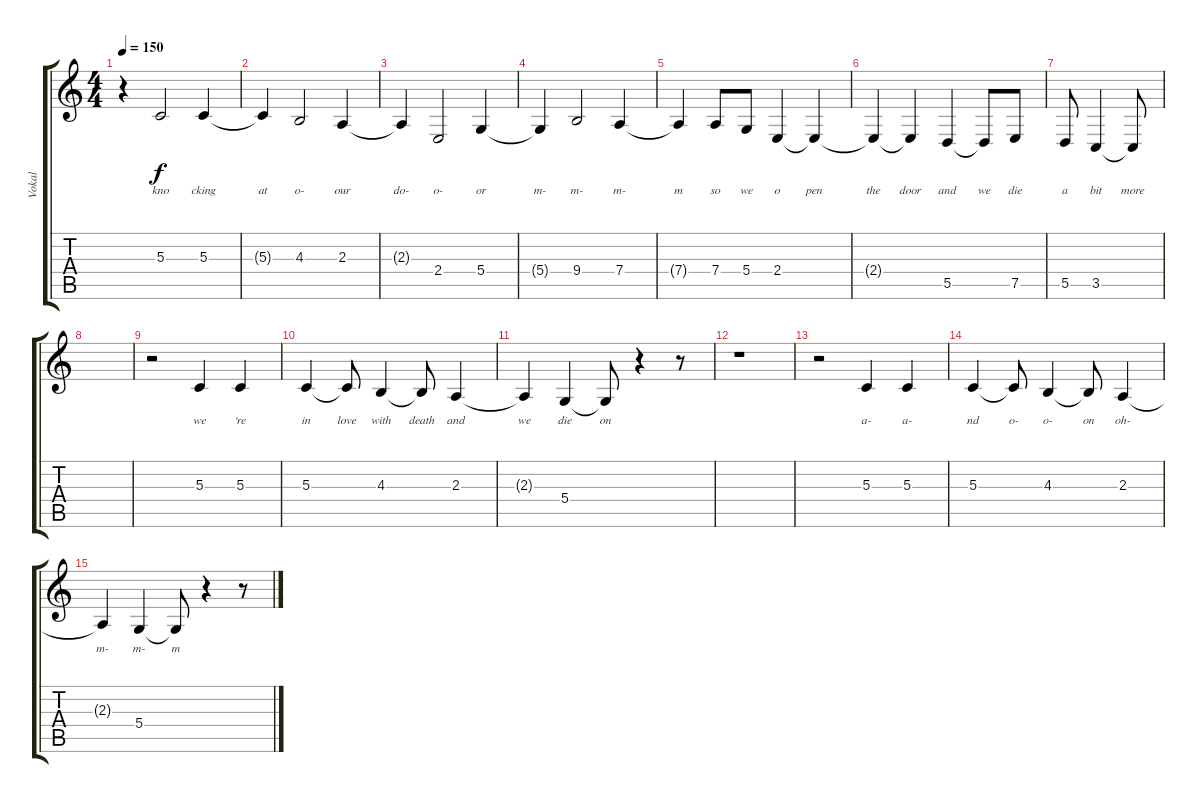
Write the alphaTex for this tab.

\track ("Vokal" "Vokal") {instrument fx4atmosphere}
\staff {score tabs}
\tuning (E4 B3 G3 D3 A2 E2) {hide}
\ts (4 4)
\tempo 150
\clef g2
\ks c
r.4{dy f} 5.3.2{lyrics (0 "kno") lyrics (1 "") lyrics (2 "") lyrics (3 "") lyrics (4 "")} 5.3.4{lyrics (0 "cking") lyrics (1 "") lyrics (2 "") lyrics (3 "") lyrics (4 "")} |
5.3{t}.4{lyrics (0 "at") lyrics (1 "") lyrics (2 "") lyrics (3 "") lyrics (4 "")} 4.3.2{lyrics (0 "o-") lyrics (1 "") lyrics (2 "") lyrics (3 "") lyrics (4 "")} 2.3.4{lyrics (0 "our") lyrics (1 "") lyrics (2 "") lyrics (3 "") lyrics (4 "")} |
2.3{t}.4{lyrics (0 "do-") lyrics (1 "") lyrics (2 "") lyrics (3 "") lyrics (4 "")} 2.4.2{lyrics (0 "o-") lyrics (1 "") lyrics (2 "") lyrics (3 "") lyrics (4 "")} 5.4.4{lyrics (0 "or") lyrics (1 "") lyrics (2 "") lyrics (3 "") lyrics (4 "")} |
5.4{t}.4{lyrics (0 "m-") lyrics (1 "") lyrics (2 "") lyrics (3 "") lyrics (4 "")} 9.4.2{lyrics (0 "m-") lyrics (1 "") lyrics (2 "") lyrics (3 "") lyrics (4 "")} 7.4.4{lyrics (0 "m-") lyrics (1 "") lyrics (2 "") lyrics (3 "") lyrics (4 "")} |
7.4{t}.4{lyrics (0 "m") lyrics (1 "") lyrics (2 "") lyrics (3 "") lyrics (4 "")} 7.4.8{lyrics (0 "so") lyrics (1 "") lyrics (2 "") lyrics (3 "") lyrics (4 "")} 5.4.8{lyrics (0 "we") lyrics (1 "") lyrics (2 "") lyrics (3 "") lyrics (4 "")} 2.4.4{lyrics (0 "o") lyrics (1 "") lyrics (2 "") lyrics (3 "") lyrics (4 "")} 2.4{t}.4{lyrics (0 "pen") lyrics (1 "") lyrics (2 "") lyrics (3 "") lyrics (4 "")} |
2.4{t}.4{lyrics (0 "the") lyrics (1 "") lyrics (2 "") lyrics (3 "") lyrics (4 "")} 2.4{t}.4{lyrics (0 "door") lyrics (1 "") lyrics (2 "") lyrics (3 "") lyrics (4 "")} 5.5.4{lyrics (0 "and") lyrics (1 "") lyrics (2 "") lyrics (3 "") lyrics (4 "")} 5.5{t}.8{lyrics (0 "we") lyrics (1 "") lyrics (2 "") lyrics (3 "") lyrics (4 "")} 7.5.8{lyrics (0 "die") lyrics (1 "") lyrics (2 "") lyrics (3 "") lyrics (4 "")} |
5.5.8{lyrics (0 "a") lyrics (1 "") lyrics (2 "") lyrics (3 "") lyrics (4 "")} 3.5.4{lyrics (0 "bit") lyrics (1 "") lyrics (2 "") lyrics (3 "") lyrics (4 "")} 3.5{t}.8{lyrics (0 "more") lyrics (1 "") lyrics (2 "") lyrics (3 "") lyrics (4 "")} |
|
r.2 5.3.4{lyrics (0 "we") lyrics (1 "") lyrics (2 "") lyrics (3 "") lyrics (4 "")} 5.3.4{lyrics (0 "'re") lyrics (1 "") lyrics (2 "") lyrics (3 "") lyrics (4 "")} |
5.3.4{lyrics (0 "in") lyrics (1 "") lyrics (2 "") lyrics (3 "") lyrics (4 "")} 5.3{t}.8{lyrics (0 "love") lyrics (1 "") lyrics (2 "") lyrics (3 "") lyrics (4 "")} 4.3.4{lyrics (0 "with") lyrics (1 "") lyrics (2 "") lyrics (3 "") lyrics (4 "")} 4.3{t}.8{lyrics (0 "death") lyrics (1 "") lyrics (2 "") lyrics (3 "") lyrics (4 "")} 2.3.4{lyrics (0 "and") lyrics (1 "") lyrics (2 "") lyrics (3 "") lyrics (4 "")} |
2.3{t}.4{lyrics (0 "we") lyrics (1 "") lyrics (2 "") lyrics (3 "") lyrics (4 "")} 5.4.4{lyrics (0 "die") lyrics (1 "") lyrics (2 "") lyrics (3 "") lyrics (4 "")} 5.4{t}.8{lyrics (0 "on") lyrics (1 "") lyrics (2 "") lyrics (3 "") lyrics (4 "")} r.4 r.8 |
r.1 |
r.2 5.3.4{lyrics (0 "a-") lyrics (1 "") lyrics (2 "") lyrics (3 "") lyrics (4 "")} 5.3.4{lyrics (0 "a-") lyrics (1 "") lyrics (2 "") lyrics (3 "") lyrics (4 "")} |
5.3.4{lyrics (0 "nd") lyrics (1 "") lyrics (2 "") lyrics (3 "") lyrics (4 "")} 5.3{t}.8{lyrics (0 "o-") lyrics (1 "") lyrics (2 "") lyrics (3 "") lyrics (4 "")} 4.3.4{lyrics (0 "o-") lyrics (1 "") lyrics (2 "") lyrics (3 "") lyrics (4 "")} 4.3{t}.8{lyrics (0 "on") lyrics (1 "") lyrics (2 "") lyrics (3 "") lyrics (4 "")} 2.3.4{lyrics (0 "oh-") lyrics (1 "") lyrics (2 "") lyrics (3 "") lyrics (4 "")} |
2.3{t}.4{lyrics (0 "m-") lyrics (1 "") lyrics (2 "") lyrics (3 "") lyrics (4 "")} 5.4.4{lyrics (0 "m-") lyrics (1 "") lyrics (2 "") lyrics (3 "") lyrics (4 "")} 5.4{t}.8{lyrics (0 "m") lyrics (1 "") lyrics (2 "") lyrics (3 "") lyrics (4 "")} r.4 r.8
